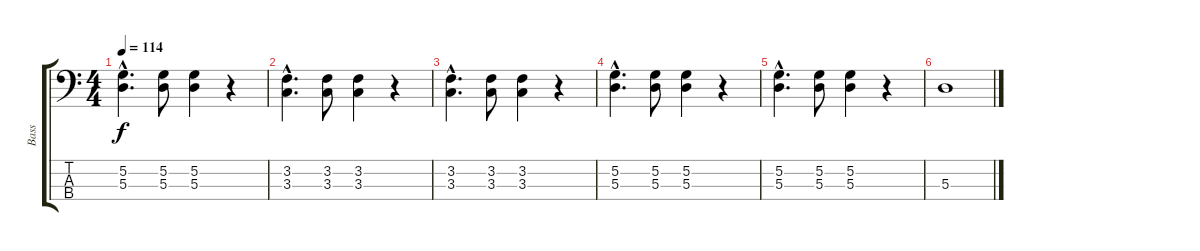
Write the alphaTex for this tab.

\track ("Bass" "Bass") {instrument acousticbass}
\staff {score tabs}
\tuning (G2 D2 A1 E1) {hide}
\ts (4 4)
\tempo 114
\clef f4
\ks c
(5.2{hac} 5.3{hac}).4{d dy f} (5.2 5.3).8 (5.2 5.3).4 r.4 |
(3.2{hac} 3.3{hac}).4{d} (3.2 3.3).8 (3.2 3.3).4 r.4 |
(3.2{hac} 3.3{hac}).4{d} (3.2 3.3).8 (3.2 3.3).4 r.4 |
(5.2{hac} 5.3{hac}).4{d} (5.2 5.3).8 (5.2 5.3).4 r.4 |
(5.2{hac} 5.3{hac}).4{d} (5.2 5.3).8 (5.2 5.3).4 r.4 |
5.3.1
